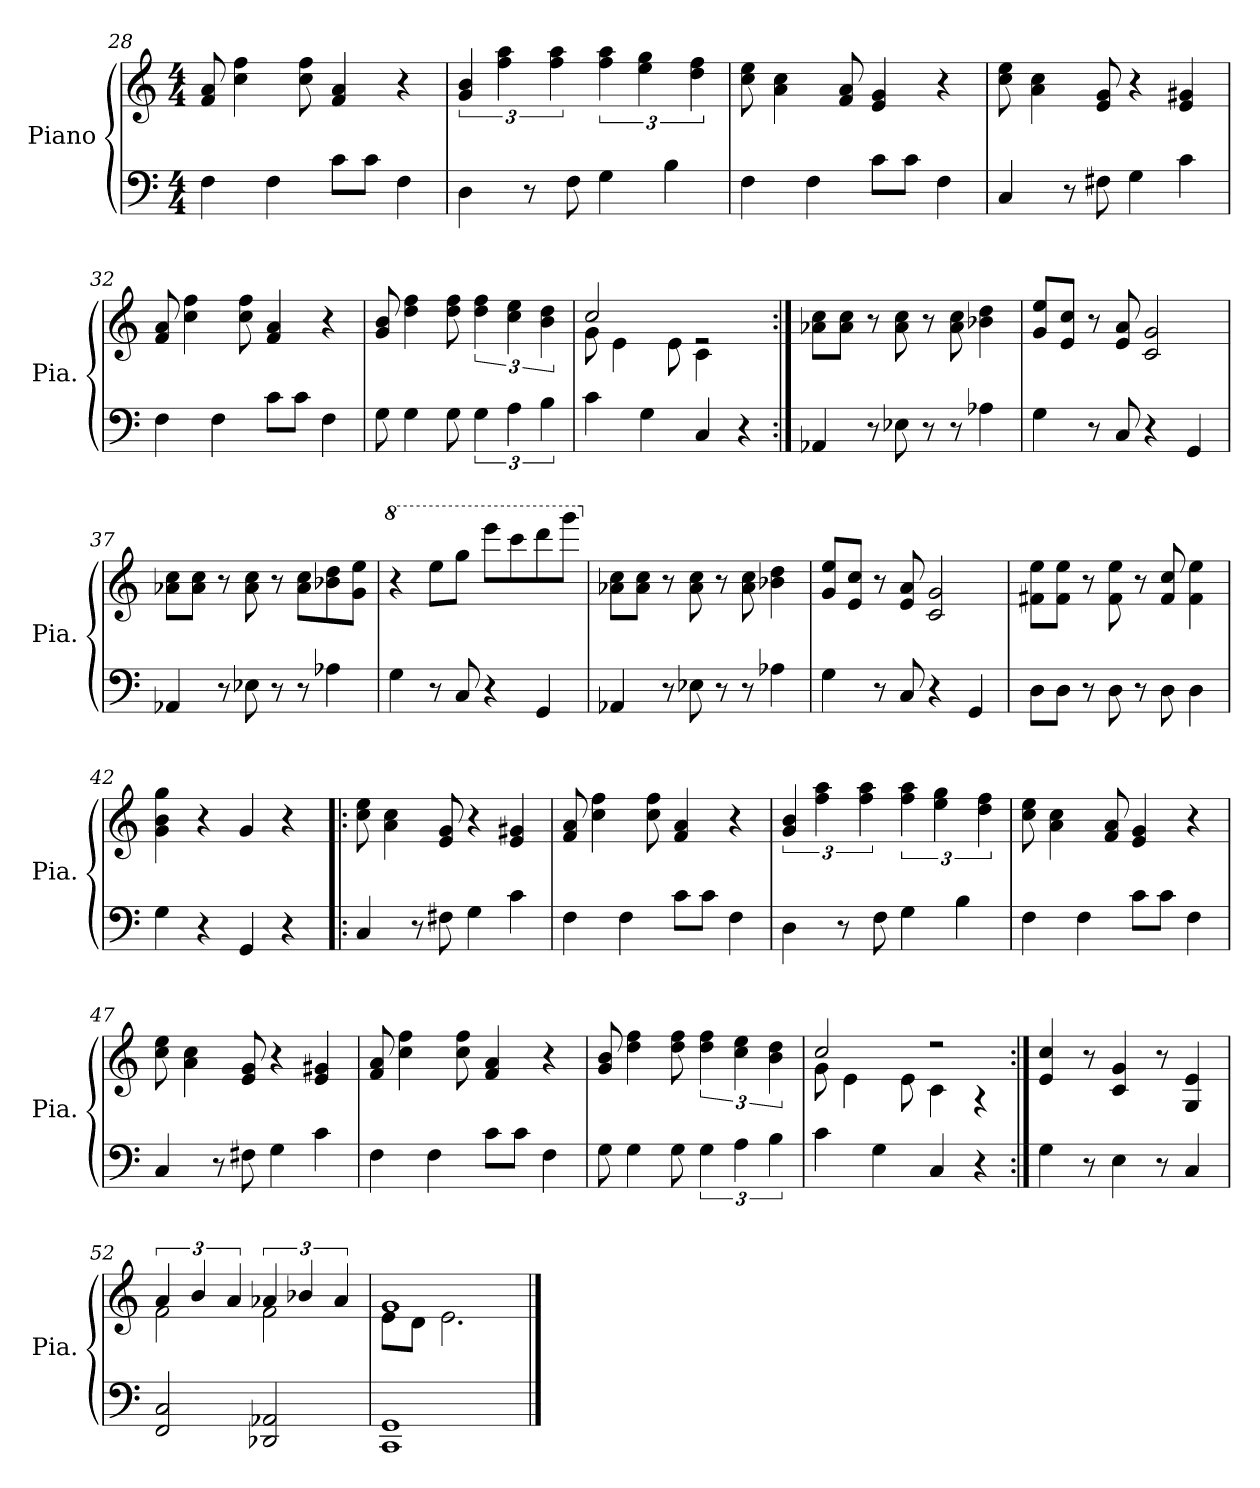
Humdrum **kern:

**kern	**kern
*part1	*part1
*staff2	*staff1
*I"Piano	*
*I'Pia.	*
!!LO:PB:g=z
*clefF4	*clefG2
*k[]	*k[]
*M4/4	*M4/4
=28	=28
4F\	8f/ 8a/
.	4cc\ 4ff\
4F\	.
.	8cc\ 8ff\
8c\L	4f/ 4a/
8c\J	.
4F\	4r
=29	=29
4D\	6g/ 6b/
.	6ff\ 6aa\
8r	.
.	6ff\ 6aa\
8F\	.
4G\	6ff\ 6aa\
.	6ee\ 6gg\
4B\	.
.	6dd\ 6ff\
=30	=30
4F\	8cc\ 8ee\
.	4a\ 4cc\
4F\	.
.	8f/ 8a/
8c\L	4e/ 4g/
8c\J	.
4F\	4r
=31	=31
4C/	8cc\ 8ee\
.	4a\ 4cc\
8r	.
8F#X\	8e/ 8g/
4G\	4r
4c\	4e/ 4g#X/
=32	=32
4F\	8f/ 8a/
.	4cc\ 4ff\
4F\	.
.	8cc\ 8ff\
8c\L	4f/ 4a/
8c\J	.
4F\	4r
!!LO:LB:g=z
=33	=33
8G\	8g/ 8b/
4G\	4dd\ 4ff\
8G\	8dd\ 8ff\
6G\	6dd\ 6ff\
6A\	6cc\ 6ee\
6B\	6b\ 6dd\
=34	=34
*	*^
4c\	2cc/	8g\
.	.	4e\
4G\	.	.
.	.	8e\
4C/	2re	4c\
4r	.	4ryy
*	*v	*v
=35:|!	=35:|!
4AA-X/	8a-X\ 8cc\L
.	8a-\ 8cc\J
8r	8r
8E-X\	8a-\ 8cc\
8r	8r
8r	8a-\ 8cc\
4A-X\	4b-X\ 4dd\
=36	=36
4G\	8g/ 8ee/L
.	8e/ 8cc/J
8r	8r
8C/	8e/ 8a/
4r	2c/ 2g/
4GG/	.
=37	=37
4AA-X/	8a-X\ 8cc\L
.	8a-\ 8cc\J
8r	8r
8E-X\	8a-\ 8cc\
8r	8r
8r	8a-\ 8cc\L
4A-X\	8b-X\ 8dd\
.	8g\ 8ee\J
!!LO:LB:g=z
=38	=38
*	*8va
4G\	4r
8r	8eee\L
8C/	8ggg\J
4r	8eeee\L
.	8cccc\
4GG/	8dddd\
.	8gggg\J
=39	=39
*	*X8va
4AA-X/	8a-X\ 8cc\L
.	8a-\ 8cc\J
8r	8r
8E-X\	8a-\ 8cc\
8r	8r
8r	8a-\ 8cc\
4A-X\	4b-X\ 4dd\
=40	=40
4G\	8g/ 8ee/L
.	8e/ 8cc/J
8r	8r
8C/	8e/ 8a/
4r	2c/ 2g/
4GG/	.
=41	=41
8D\L	8f#X\ 8ee\L
8D\J	8f#\ 8ee\J
8r	8r
8D\	8f#\ 8ee\
8r	8r
8D\	8f#/ 8cc/
4D\	4f#\ 4ee\
=42	=42
4G\	4g\ 4b\ 4gg\
4r	4r
4GG/	4g/
4r	4r
=43!|:	=43!|:
4C/	8cc\ 8ee\
.	4a\ 4cc\
8r	.
8F#X\	8e/ 8g/
4G\	4r
4c\	4e/ 4g#X/
!!LO:LB:g=z
=44	=44
4F\	8f/ 8a/
.	4cc\ 4ff\
4F\	.
.	8cc\ 8ff\
8c\L	4f/ 4a/
8c\J	.
4F\	4r
=45	=45
4D\	6g/ 6b/
.	6ff\ 6aa\
8r	.
.	6ff\ 6aa\
8F\	.
4G\	6ff\ 6aa\
.	6ee\ 6gg\
4B\	.
.	6dd\ 6ff\
=46	=46
4F\	8cc\ 8ee\
.	4a\ 4cc\
4F\	.
.	8f/ 8a/
8c\L	4e/ 4g/
8c\J	.
4F\	4r
=47	=47
4C/	8cc\ 8ee\
.	4a\ 4cc\
8r	.
8F#X\	8e/ 8g/
4G\	4r
4c\	4e/ 4g#X/
=48	=48
4F\	8f/ 8a/
.	4cc\ 4ff\
4F\	.
.	8cc\ 8ff\
8c\L	4f/ 4a/
8c\J	.
4F\	4r
!!LO:LB:g=z
=49	=49
8G\	8g/ 8b/
4G\	4dd\ 4ff\
8G\	8dd\ 8ff\
6G\	6dd\ 6ff\
6A\	6cc\ 6ee\
6B\	6b\ 6dd\
=50	=50
*	*^
4c\	2cc/	8g\
.	.	4e\
4G\	.	.
.	.	8e\
4C/	2r	4c\
4r	.	4r
*	*v	*v
=51:|!	=51:|!
4G\	4e/ 4cc/
8r	8r
4E\	4c/ 4g/
8r	8r
4C/	4G/ 4e/
=52	=52
*	*^
2FF/ 2C/	6a/	2f\
.	6b/	.
.	6a/	.
2DD-X/ 2AA-X/	6a-X/	2f\
.	6b-X/	.
.	6a-/	.
=53	=53	=53
1CC 1GG	1g	8e\L
.	.	8d\J
.	.	2.e\
*	*v	*v
==	==
*-	*-
